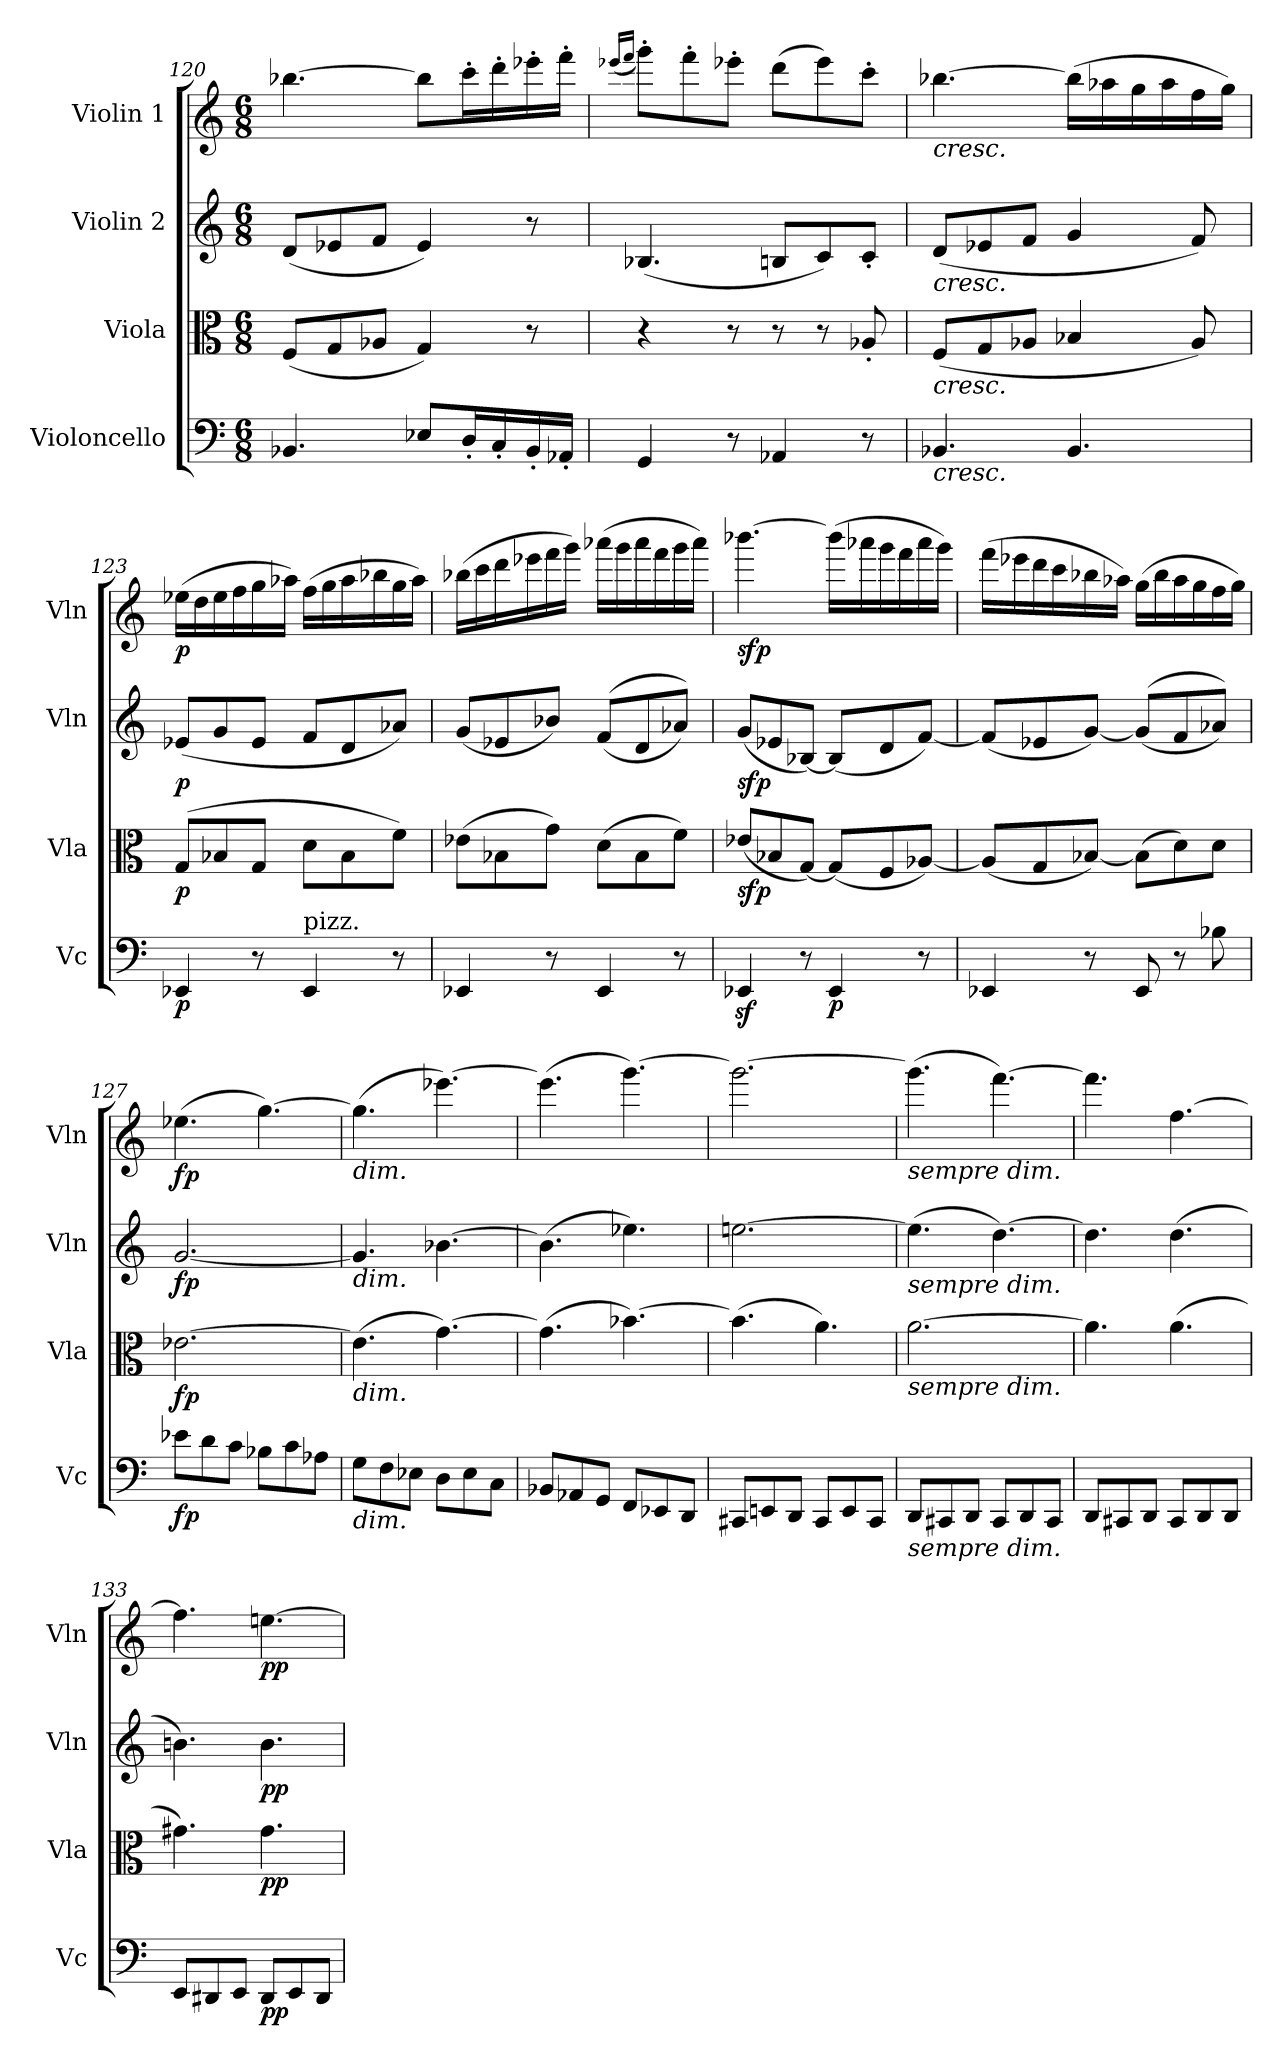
**kern	**dynam	**kern	**dynam	**kern	**dynam	**kern	**dynam
*part4	*part4	*part3	*part3	*part2	*part2	*part1	*part1
*staff4	*staff4	*staff3	*staff3	*staff2	*staff2	*staff1	*staff1
*I"Violoncello	*	*I"Viola	*	*I"Violin 2	*	*I"Violin 1	*
*I'Vc	*	*I'Vla	*	*I'Vln	*	*I'Vln	*
!!LO:LB:g=z
*clefF4	*	*clefC3	*	*clefG2	*	*clefG2	*
*k[]	*	*k[]	*	*k[]	*	*k[]	*
*M6/8	*	*M6/8	*	*M6/8	*	*M6/8	*
=120	=120	=120	=120	=120	=120	=120	=120
4.BB-X/	.	(<8F/L	.	(<8d/L	.	[>4.bb-X\	.
.	.	8G/	.	8e-X/	.	.	.
.	.	8A-X/J	.	8f/J	.	.	.
8E-X/L	.	4G/)	.	4e-/)	.	8bb-\L]	.
16D'/L	.	.	.	.	.	16ccc'\L	.
16C'/	.	.	.	.	.	16ddd'\	.
16BB-'/	.	8r	.	8r	.	16eee-X'\	.
16AA-X'/JJ	.	.	.	.	.	16fff'\JJ	.
=121	=121	=121	=121	=121	=121	=121	=121
.	.	.	.	.	.	(16qeee-X/LL	.
.	.	.	.	.	.	16qfff/JJ	.
4GG/	.	4r	.	(<4.B-X/	.	8ggg'\L)	.
.	.	.	.	.	.	8fff'\	.
8r	.	8r	.	.	.	8eee-X'\J	.
4AA-X/	.	8r	.	8Bn/L	.	(8ddd\L	.
.	.	8r	.	8c/)	.	8eee-\)	.
8r	.	8A-X'/	.	8c'/J	.	8ccc'\J	.
=122	=122	=122	=122	=122	=122	=122	=122
!	!	!	!	!	!	!LO:TX:b:i:t=cresc.	!
!	!	!	!	!LO:TX:b:i:t=cresc.	!	!	!
!	!	!LO:TX:b:i:t=cresc.	!	!	!	!	!
!LO:TX:b:i:t=cresc.	!	!	!	!	!	!	!
4.BB-X/	.	(<8F/L	.	(<8d/L	.	[>4.bb-X\	.
.	.	8G/	.	8e-X/	.	.	.
.	.	8A-X/J	.	8f/J	.	.	.
4.BB-/	.	4B-X/	.	4g/	.	(16bb-\LL]	.
.	.	.	.	.	.	16aa-X\	.
.	.	.	.	.	.	16gg\	.
.	.	.	.	.	.	16aa-\	.
.	.	8A-/)	.	8f/)	.	16ff\	.
.	.	.	.	.	.	16gg\JJ)	.
=123	=123	=123	=123	=123	=123	=123	=123
!	!LO:DY:b	!	!LO:DY:b	!	!LO:DY:b	!	!LO:DY:b
4EE-X/	p	(>8G/L	p	(<8e-X/L	p	(16ee-X\LL	p
.	.	.	.	.	.	16dd\	.
.	.	8B-X/	.	8g/	.	16ee-\	.
.	.	.	.	.	.	16ff\	.
8r	.	8G/J	.	8e-/J	.	16gg\	.
.	.	.	.	.	.	16aa-X\JJ)	.
!LO:TX:a:t=pizz.	!	!	!	!	!	!	!
4EE-/	.	8d\L	.	8f/L	.	(16ff\LL	.
.	.	.	.	.	.	16gg\	.
.	.	8B-\	.	8d/	.	16aa-\	.
.	.	.	.	.	.	16bb-X\	.
8r	.	8f\J)	.	8a-X/J)	.	16gg\	.
.	.	.	.	.	.	16aa-\JJ)	.
!!LO:LB:g=z
=124	=124	=124	=124	=124	=124	=124	=124
4EE-X/	.	(>8e-X\L	.	(<8g/L	.	(16bb-X\LL	.
.	.	.	.	.	.	16ccc\	.
.	.	8B-X\	.	8e-X/	.	16ddd\	.
.	.	.	.	.	.	16eee-X\	.
8r	.	8g\J)	.	8b-X/J)	.	16fff\	.
.	.	.	.	.	.	16ggg\JJ)	.
4EE-/	.	(>8d\L	.	(<(<8f/L	.	(16aaa-X\LL	.
.	.	.	.	.	.	16ggg\	.
.	.	8B-\	.	8d/	.	16aaa-\	.
.	.	.	.	.	.	16fff\	.
8r	.	8f\J)	.	8a-X/J))	.	16ggg\	.
.	.	.	.	.	.	16aaa-\JJ)	.
=125	=125	=125	=125	=125	=125	=125	=125
!	!	!	!LO:DY:b	!	!LO:DY:b	!	!LO:DY:b
4EE-Xz</	.	(<8e-X/L	sfp	(<8g/L	sfp	[>4.bbb-X\	sfp
.	.	8B-X/	.	8e-X/	.	.	.
8r	.	[<8G/J)	.	[<8B-X/J)	.	.	.
!	!LO:DY:b	!	!	!	!	!	!
4EE-/	p	(<8G/L]	.	(<8B-/L]	.	(16bbb-\LL]	.
.	.	.	.	.	.	16aaa-X\	.
.	.	8F/	.	8d/	.	16ggg\	.
.	.	.	.	.	.	16fff\	.
8r	.	[>8A-X/J)	.	[8f/J)	.	16aaa-\	.
.	.	.	.	.	.	16ggg\JJ)	.
!!LO:PB:g=z
=126	=126	=126	=126	=126	=126	=126	=126
4EE-X/	.	(<8A-/L]	.	(<8f/L]	.	(16fff\LL	.
.	.	.	.	.	.	16eee-X\	.
.	.	8G/	.	8e-X/	.	16ddd\	.
.	.	.	.	.	.	16ccc\	.
8r	.	[>8B-X/J)	.	[<8g/J)	.	16bb-X\	.
.	.	.	.	.	.	16aa-X\JJ)	.
8EE-/	.	(8B-\L]	.	(<(<8g/L]	.	(16gg\LL	.
.	.	.	.	.	.	16bb-\	.
8r	.	8d\)	.	8f/	.	16aa-\	.
.	.	.	.	.	.	16gg\	.
8B-X\	.	8d\J	.	8a-X/J))	.	16ff\	.
.	.	.	.	.	.	16gg\JJ)	.
=127	=127	=127	=127	=127	=127	=127	=127
!	!LO:DY:b	!	!LO:DY:b	!	!LO:DY:b	!	!LO:DY:b
8e-X\L	fp	[>2.e-X\	fp	[<2.g/	fp	(4.ee-X\	fp
8d\	.	.	.	.	.	.	.
8c\J	.	.	.	.	.	.	.
8B-X\L	.	.	.	.	.	[>4.gg\)	.
8c\	.	.	.	.	.	.	.
8A-X\J	.	.	.	.	.	.	.
=128	=128	=128	=128	=128	=128	=128	=128
!	!	!	!	!	!	!LO:TX:b:i:t=dim.	!
!	!	!	!	!LO:TX:b:i:t=dim.	!	!	!
!	!	!LO:TX:b:i:t=dim.	!	!	!	!	!
!LO:TX:b:i:t=dim.	!	!	!	!	!	!	!
8G\L	.	(>4.e-\]	.	4.g/]	.	(4.gg\]	.
8F\	.	.	.	.	.	.	.
8E-X\J	.	.	.	.	.	.	.
8D\L	.	[>4.g\)	.	[>4.b-X\	.	[>4.eee-X\)	.
8E-\	.	.	.	.	.	.	.
8C\J	.	.	.	.	.	.	.
=129	=129	=129	=129	=129	=129	=129	=129
8BB-X/L	.	(>4.g\]	.	(>4.b-\]	.	(4.eee-\]	.
8AA-X/	.	.	.	.	.	.	.
8GG/J	.	.	.	.	.	.	.
8FF/L	.	[>4.b-X\)	.	4.ee-X\)	.	[>4.ggg\)	.
8EE-X/	.	.	.	.	.	.	.
8DD/J	.	.	.	.	.	.	.
=130	=130	=130	=130	=130	=130	=130	=130
8CC#X/L	.	(>4.b-\]	.	[>2.een\	.	2.ggg\_	.
8EEn/	.	.	.	.	.	.	.
8DD/J	.	.	.	.	.	.	.
8CC#/L	.	4.a\)	.	.	.	.	.
8EE/	.	.	.	.	.	.	.
8CC#/J	.	.	.	.	.	.	.
=131	=131	=131	=131	=131	=131	=131	=131
!	!	!	!	!	!	!LO:TX:b:i:t=sempre dim.	!
!	!	!	!	!LO:TX:b:i:t=sempre dim.	!	!	!
!	!	!LO:TX:b:i:t=sempre dim.	!	!	!	!	!
!LO:TX:b:i:t=sempre dim.	!	!	!	!	!	!	!
8DD/L	.	[>2.a\	.	(>4.ee\]	.	(4.ggg\]	.
8CC#X/	.	.	.	.	.	.	.
8DD/J	.	.	.	.	.	.	.
8CC#/L	.	.	.	[>4.dd\)	.	[>4.fff\)	.
8DD/	.	.	.	.	.	.	.
8CC#/J	.	.	.	.	.	.	.
!!LO:LB:g=z
=132	=132	=132	=132	=132	=132	=132	=132
8DD/L	.	4.a\]	.	4.dd\]	.	4.fff\]	.
8CC#X/	.	.	.	.	.	.	.
8DD/J	.	.	.	.	.	.	.
8CC#/L	.	(>4.a\	.	(>4.dd\	.	[>4.ff\	.
8DD/	.	.	.	.	.	.	.
8DD/J	.	.	.	.	.	.	.
=133	=133	=133	=133	=133	=133	=133	=133
8EE/L	.	4.g#X\)	.	4.bn\)	.	4.ff\]	.
8DD#X/	.	.	.	.	.	.	.
8EE/J	.	.	.	.	.	.	.
!	!LO:DY:b	!	!LO:DY:b	!	!LO:DY:b	!	!LO:DY:b
8DD#/L	pp	4.g#\	pp	4.b\	pp	[4.een\	pp
8EE/	.	.	.	.	.	.	.
8DD#/J	.	.	.	.	.	.	.
=	=	=	=	=	=	=	=
*-	*-	*-	*-	*-	*-	*-	*-
